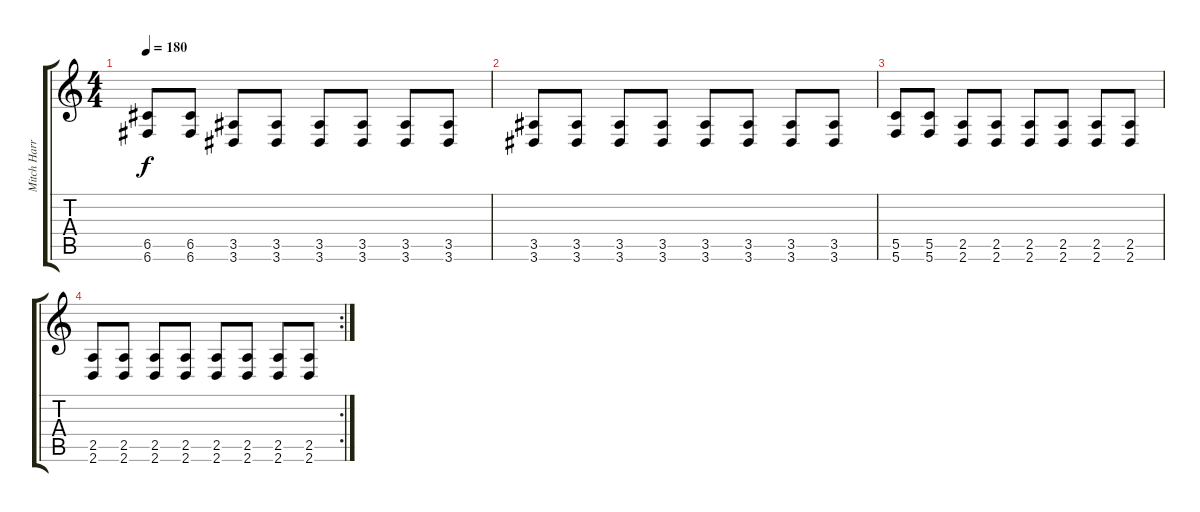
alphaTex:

\track ("Mitch Harris" "Mitch Harr") {instrument distortionguitar}
\staff {score tabs}
\tuning (D4 A3 F3 C3 G2 C2) {hide}
\ts (4 4)
\tempo 180
\clef g2
\ks c
(6.5 6.6).8{dy f} (6.5 6.6).8 (3.5 3.6).8 (3.5 3.6).8 (3.5 3.6).8 (3.5 3.6).8 (3.5 3.6).8 (3.5 3.6).8 |
(3.5 3.6).8 (3.5 3.6).8 (3.5 3.6).8 (3.5 3.6).8 (3.5 3.6).8 (3.5 3.6).8 (3.5 3.6).8 (3.5 3.6).8 |
(5.5 5.6).8 (5.5 5.6).8 (2.5 2.6).8 (2.5 2.6).8 (2.5 2.6).8 (2.5 2.6).8 (2.5 2.6).8 (2.5 2.6).8 |
\rc 2
(2.5 2.6).8 (2.5 2.6).8 (2.5 2.6).8 (2.5 2.6).8 (2.5 2.6).8 (2.5 2.6).8 (2.5 2.6).8 (2.5 2.6).8
